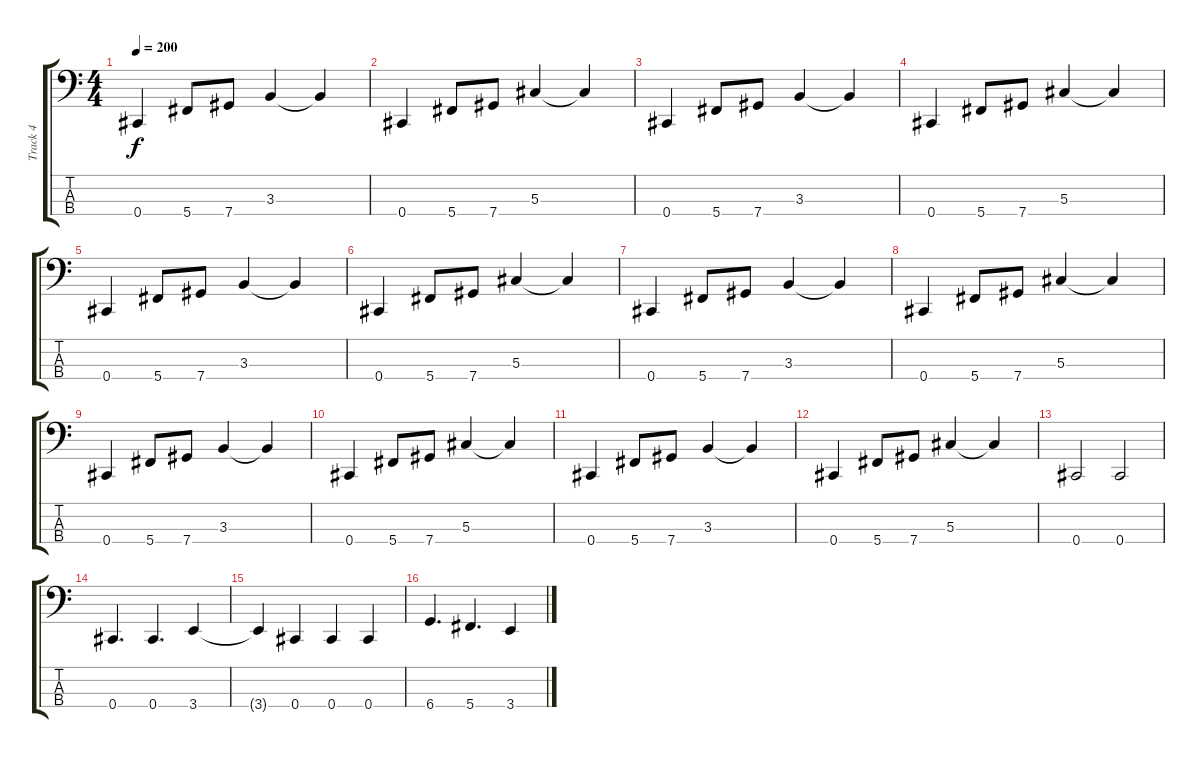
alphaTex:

\track ("Track 4" "Track 4") {instrument electricbasspick}
\staff {score tabs}
\tuning (Gb2 Db2 Ab1 Db1) {hide}
\ts (4 4)
\tempo 200
\clef f4
\ks c
0.4.4{dy f} 5.4.8 7.4.8 3.3.4 3.3{t}.4 |
0.4.4 5.4.8 7.4.8 5.3.4 5.3{t}.4 |
0.4.4 5.4.8 7.4.8 3.3.4 3.3{t}.4 |
0.4.4 5.4.8 7.4.8 5.3.4 5.3{t}.4 |
0.4.4 5.4.8 7.4.8 3.3.4 3.3{t}.4 |
0.4.4 5.4.8 7.4.8 5.3.4 5.3{t}.4 |
0.4.4 5.4.8 7.4.8 3.3.4 3.3{t}.4 |
0.4.4 5.4.8 7.4.8 5.3.4 5.3{t}.4 |
0.4.4 5.4.8 7.4.8 3.3.4 3.3{t}.4 |
0.4.4 5.4.8 7.4.8 5.3.4 5.3{t}.4 |
0.4.4 5.4.8 7.4.8 3.3.4 3.3{t}.4 |
0.4.4 5.4.8 7.4.8 5.3.4 5.3{t}.4 |
0.4.2 0.4.2 |
0.4.4{d} 0.4.4{d} 3.4.4 |
3.4{t}.4 0.4.4 0.4.4 0.4.4 |
6.4.4{d} 5.4.4{d} 3.4.4
